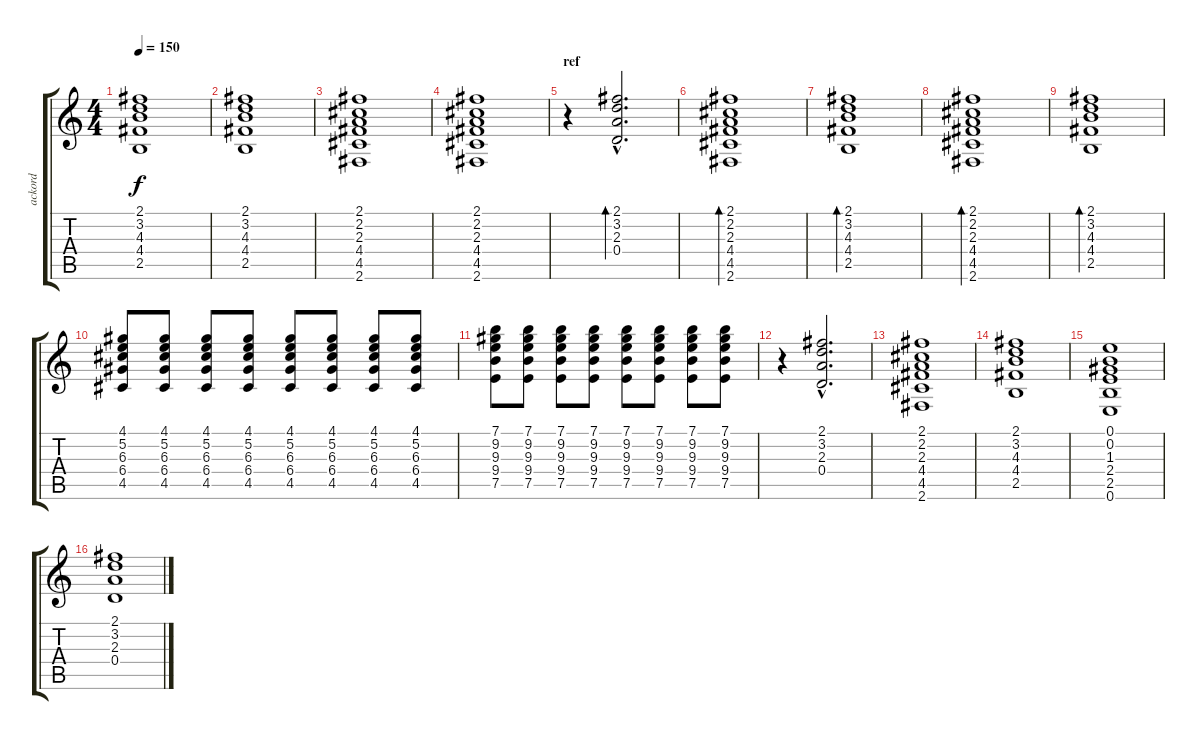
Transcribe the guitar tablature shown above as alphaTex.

\track ("ackord" "ackord") {instrument electricguitarjazz}
\staff {score tabs}
\tuning (E4 B3 G3 D3 A2 E2) {hide}
\ts (4 4)
\tempo 150
\clef g2
\ks c
(2.1 3.2 4.3 4.4 2.5).1{dy f} |
(2.1 3.2 4.3 4.4 2.5).1 |
(2.1 2.2 2.3 4.4 4.5 2.6).1 |
(2.1 2.2 2.3 4.4 4.5 2.6).1{instrument acousticguitarsteel} |
\section ("" "ref")
r.4 (2.1{hac} 3.2{hac} 2.3{hac} 0.4{hac}).2{d bd 480} |
(2.1 2.2 2.3 4.4 4.5 2.6).1{bd 480} |
(2.1 3.2 4.3 4.4 2.5).1{bd 480} |
(2.1 2.2 2.3 4.4 4.5 2.6).1{bd 480} |
(2.1 3.2 4.3 4.4 2.5).1{bd 480} |
(4.1 5.2 6.3 6.4 4.5).8 (4.1 5.2 6.3 6.4 4.5).8 (4.1 5.2 6.3 6.4 4.5).8 (4.1 5.2 6.3 6.4 4.5).8 (4.1 5.2 6.3 6.4 4.5).8 (4.1 5.2 6.3 6.4 4.5).8 (4.1 5.2 6.3 6.4 4.5).8 (4.1 5.2 6.3 6.4 4.5).8 |
(7.1 9.2 9.3 9.4 7.5).8 (7.1 9.2 9.3 9.4 7.5).8 (7.1 9.2 9.3 9.4 7.5).8 (7.1 9.2 9.3 9.4 7.5).8 (7.1 9.2 9.3 9.4 7.5).8 (7.1 9.2 9.3 9.4 7.5).8 (7.1 9.2 9.3 9.4 7.5).8 (7.1 9.2 9.3 9.4 7.5).8 |
r.4 (2.1{hac} 3.2{hac} 2.3{hac} 0.4{hac}).2{d} |
(2.1 2.2 2.3 4.4 4.5 2.6).1 |
(2.1 3.2 4.3 4.4 2.5).1 |
(0.1 0.2 1.3 2.4 2.5 0.6).1 |
(2.1 3.2 2.3 0.4).1
